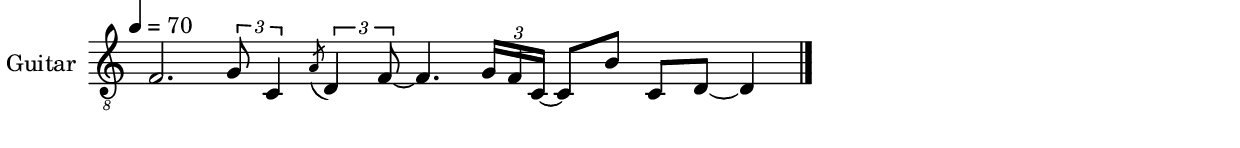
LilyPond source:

\version "2.18.2"

%{
BAHPM
Bateria de Avaliação da Habilidade de Percepção Musical
Item: 11_escala
Igual ou diferente: igual
%}

%%% INFORMACOES PRE-MUSICA %%%

%%%%%%%%%%%%%
% SUBITEM A %
%%%%%%%%%%%%%


% Inserir nome do instrumento, andamento, compasso, clave

instrumentoNomeItemA = \set Staff.instrumentName = "Guitar"
andamentoItemA = \tempo 4 = 70
compassoItemA = \time 10/4
clefItemA = \clef "G_8"
keyItemA = \key c \major

%%%%%%%%%%%%%
% SUBITEM B %
%%%%%%%%%%%%%

instrumentoNomeItemB = \instrumentoNomeItemA
andamentoItemB = \andamentoItemA
compassoItemB = \compassoItemA
clefItemB = \clefItemA
keyItemB = \keyItemA

%%%%%%%%%%
% MUSICA %
%%%%%%%%%%

musica = \relative c {
  \override Staff.TimeSignature #'stencil = ##f
  f2. \tuplet 3/2 { g8 c,4 }
  \acciaccatura a'8 \tuplet 3/2 { d,4 f8 ~ }
  f4. \tuplet 3/2 { g16 f c ~ } 
  c8[ b'] c,[ d] ~ d4
 \tag #'itemA { }
 \tag #'itemB { }
 \bar "|."
}

%%% Configuração de layout %%%

\include "lilypond-book-preamble.ly"

% desmarcar os itens abaixo para regular alinhamento de itens

\paper {
% ragged-right = ##f 
% line-width = 110\mm
}

%%% CONTEXTOS PARA CADA SUBITEM %%%

itemA = \score {
  \new Staff <<
    \instrumentoNomeItemA
    \andamentoItemA
    \compassoItemA
    \clefItemA
    \keyItemA
    \new Voice { 
      \keepWithTag #'itemA \musica
    }
  >>
}

itemB = \score {
  \new Staff <<
    \instrumentoNomeItemB
    \andamentoItemB
    \compassoItemB
    \clefItemB
    \keyItemB
    \new Voice { 
      \keepWithTag #'itemB \musica
    }
  >>
}



\itemA

% Desmarcar para incluir o subitem B

%\itemB